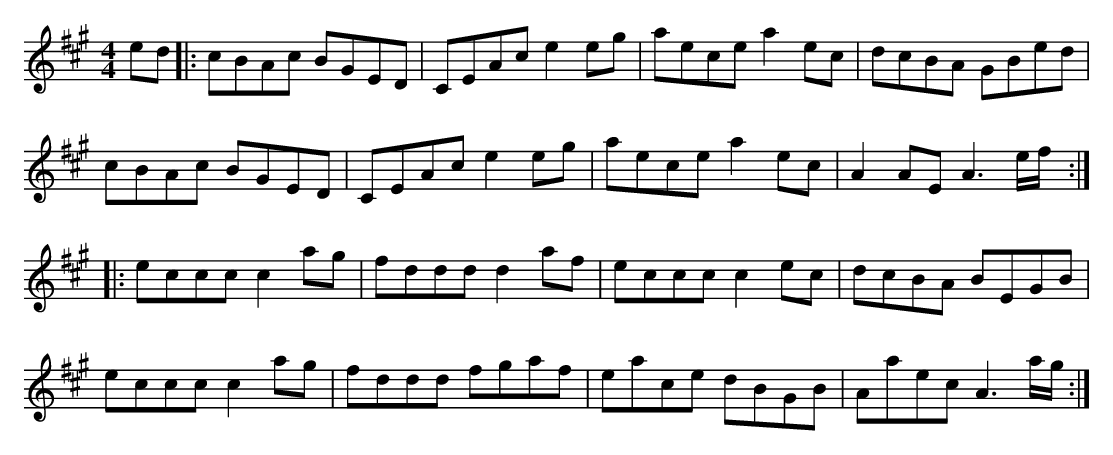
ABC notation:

X:1
M:4/4
K:A
ed|:cBAc BGED|CEAc e2eg|aece a2ec|dcBA GBed|
cBAc BGED|CEAc e2eg|aece a2ec|A2AE A3e/f/:|
|:eccc c2ag|fddd d2af|eccc c2ec|dcBA BEGB|
eccc c2ag|fddd fgaf|eace dBGB|Aaec A3a/g/:|
